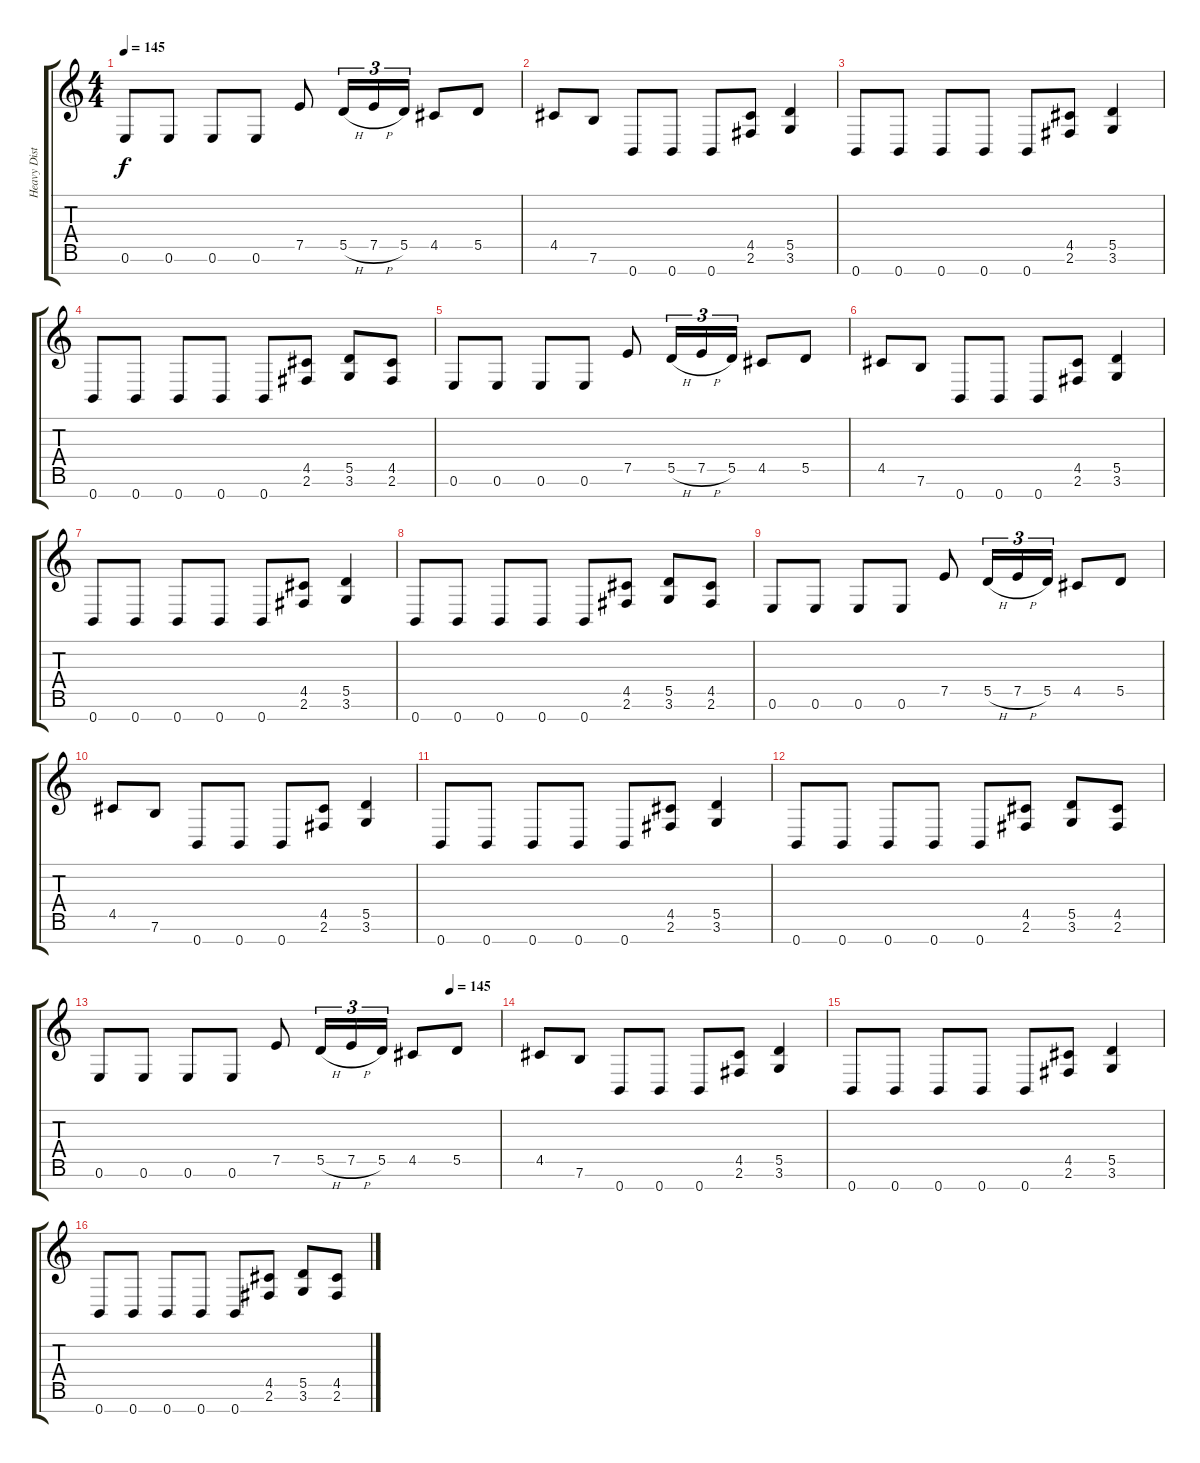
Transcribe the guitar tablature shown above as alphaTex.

\track ("Heavy Dist Guitar" "Heavy Dist") {instrument distortionguitar}
\staff {score tabs}
\tuning (E4 B3 G3 D3 A2 E2 B1) {hide}
\ts (4 4)
\tempo 145
\clef g2
\ks c
0.6.8{dy f} 0.6.8 0.6.8 0.6.8 7.5.8 5.5{h}.16{tu (3 2)} 7.5{h}.16{tu (3 2)} 5.5.16{tu (3 2)} 4.5.8 5.5.8 |
4.5.8 7.6.8 0.7.8 0.7.8 0.7.8 (4.5 2.6).8 (5.5 3.6).4 |
0.7.8 0.7.8 0.7.8 0.7.8 0.7.8 (4.5 2.6).8 (5.5 3.6).4 |
0.7.8 0.7.8 0.7.8 0.7.8 0.7.8 (4.5 2.6).8 (5.5 3.6).8 (4.5 2.6).8 |
0.6.8 0.6.8 0.6.8 0.6.8 7.5.8 5.5{h}.16{tu (3 2)} 7.5{h}.16{tu (3 2)} 5.5.16{tu (3 2)} 4.5.8 5.5.8 |
4.5.8 7.6.8 0.7.8 0.7.8 0.7.8 (4.5 2.6).8 (5.5 3.6).4 |
0.7.8 0.7.8 0.7.8 0.7.8 0.7.8 (4.5 2.6).8 (5.5 3.6).4 |
0.7.8 0.7.8 0.7.8 0.7.8 0.7.8 (4.5 2.6).8 (5.5 3.6).8 (4.5 2.6).8 |
0.6.8 0.6.8 0.6.8 0.6.8 7.5.8 5.5{h}.16{tu (3 2)} 7.5{h}.16{tu (3 2)} 5.5.16{tu (3 2)} 4.5.8 5.5.8 |
4.5.8 7.6.8 0.7.8 0.7.8 0.7.8 (4.5 2.6).8 (5.5 3.6).4 |
0.7.8 0.7.8 0.7.8 0.7.8 0.7.8 (4.5 2.6).8 (5.5 3.6).4 |
0.7.8 0.7.8 0.7.8 0.7.8 0.7.8 (4.5 2.6).8 (5.5 3.6).8 (4.5 2.6).8 |
\tempo (145 0.875)
0.6.8 0.6.8 0.6.8 0.6.8 7.5.8 5.5{h}.16{tu (3 2)} 7.5{h}.16{tu (3 2)} 5.5.16{tu (3 2)} 4.5.8 5.5.8 |
4.5.8 7.6.8 0.7.8 0.7.8 0.7.8 (4.5 2.6).8 (5.5 3.6).4 |
0.7.8 0.7.8 0.7.8 0.7.8 0.7.8 (4.5 2.6).8 (5.5 3.6).4 |
0.7.8 0.7.8 0.7.8 0.7.8 0.7.8 (4.5 2.6).8 (5.5 3.6).8 (4.5 2.6).8
